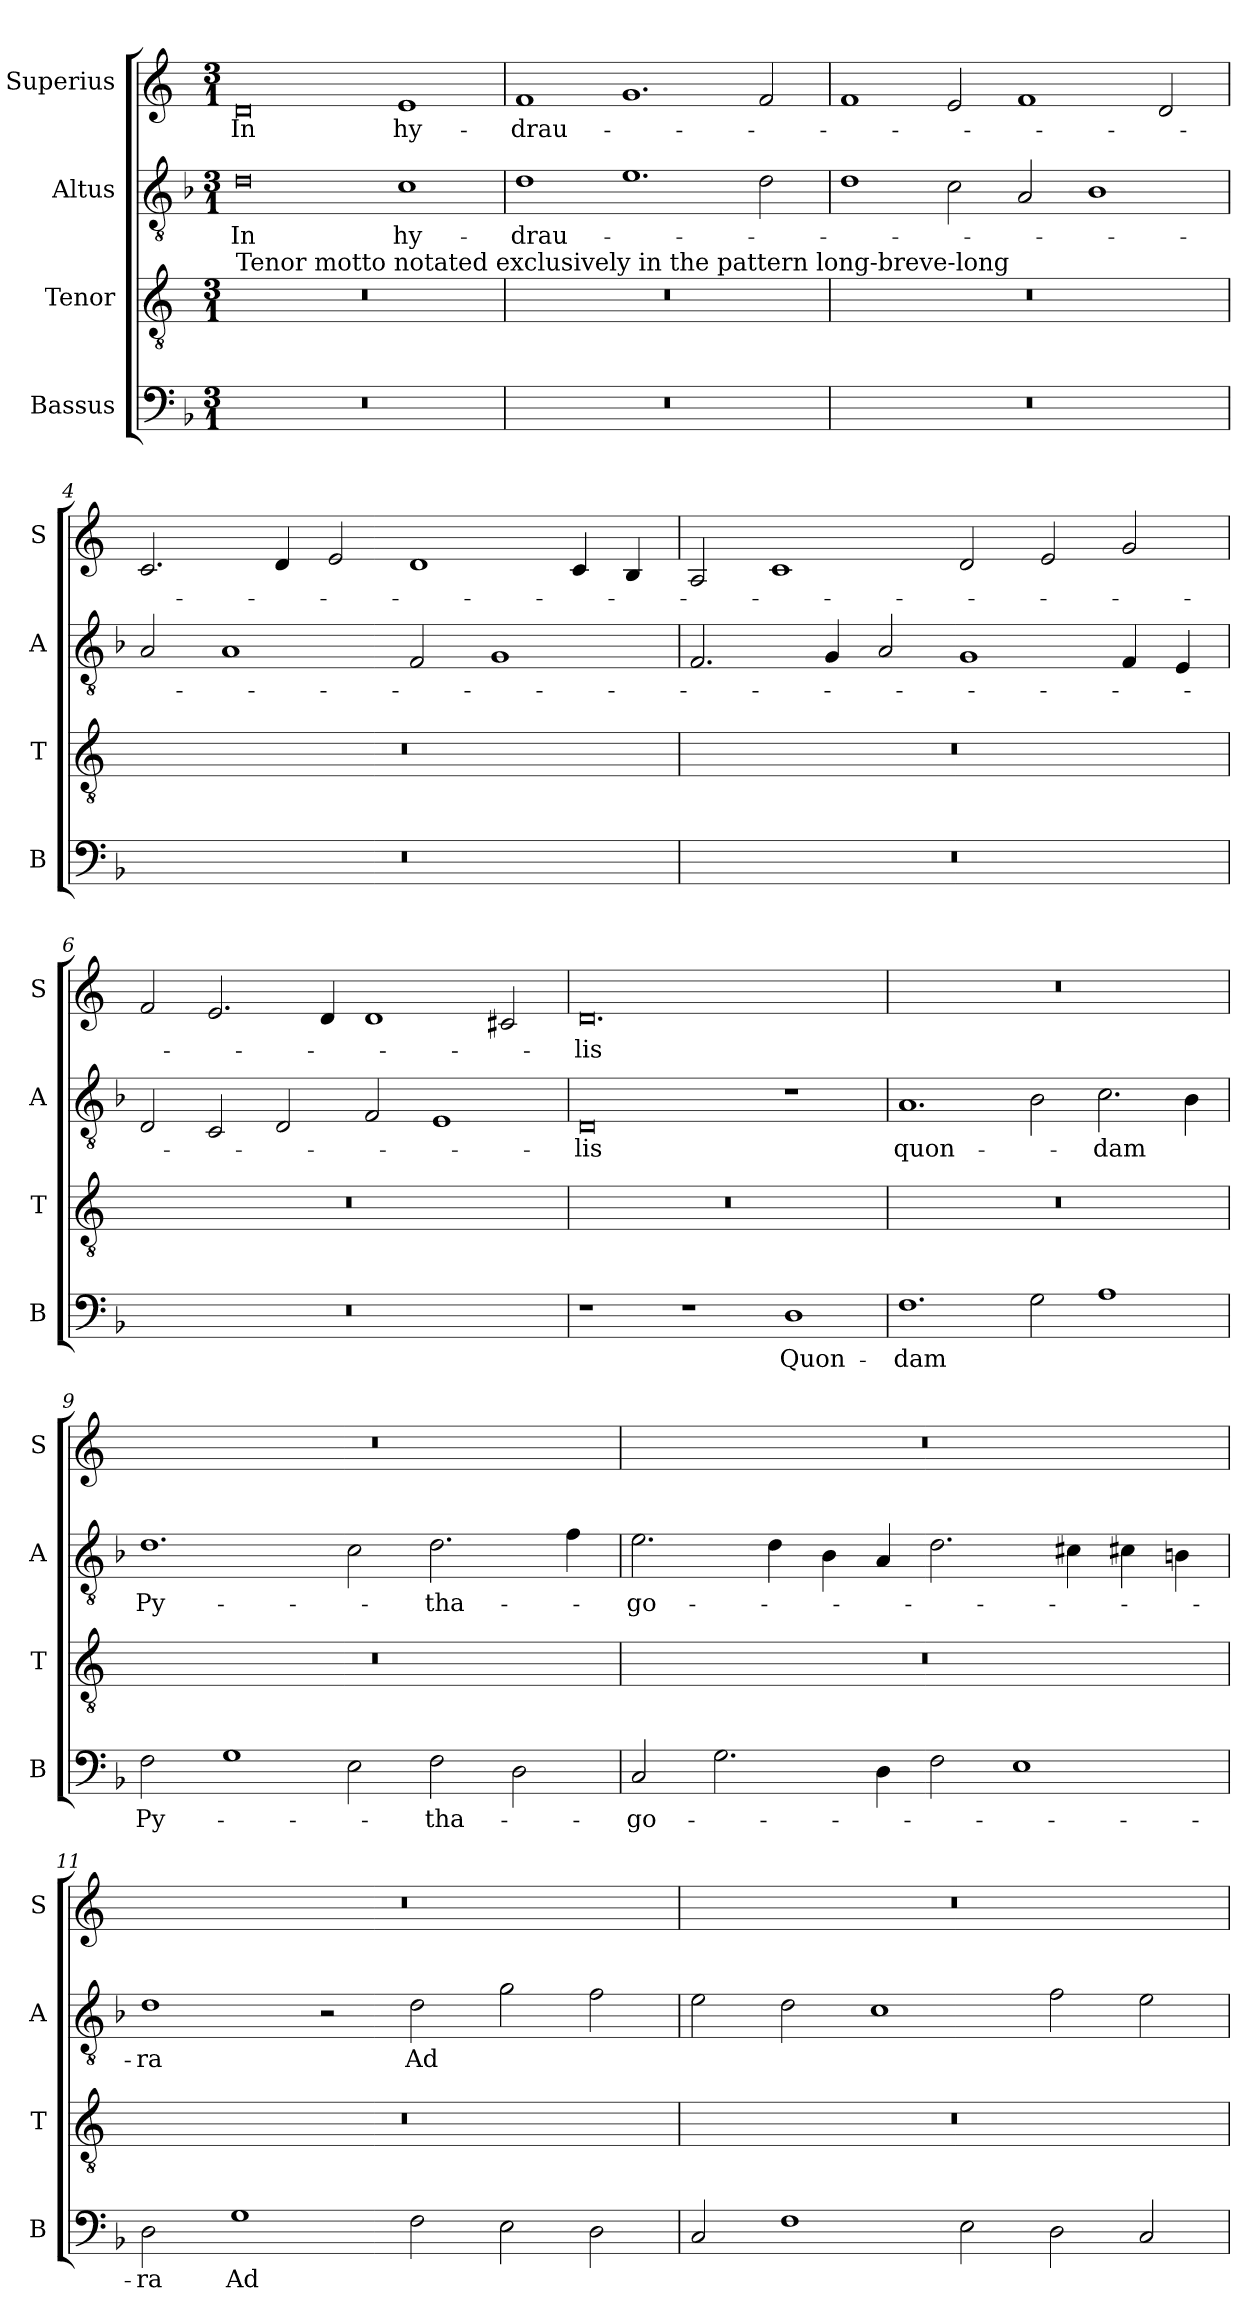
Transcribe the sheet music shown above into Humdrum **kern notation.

**kern	**text	**kern	**kern	**text	**kern	**text
*part4	*part4	*part3	*part2	*part2	*part1	*part1
*staff4	*staff4	*staff3	*staff2	*staff2	*staff1	*staff1
*I"Bassus	*	*I"Tenor	*I"Altus	*	*I"Superius	*
*I'B	*	*I'T	*I'A	*	*I'S	*
*clefF4	*	*clefGv2	*clefGv2	*	*clefG2	*
*k[b-]	*	*k[]	*k[b-]	*	*k[]	*
*M3/1	*	*M3/1	*M3/1	*	*M3/1	*
=1	=1	=1	=1	=1	=1	=1
!	!	!LO:TX:a:t=Tenor motto notated exclusively in the pattern long-breve-long	!	!	!	!
0.r	.	0.r	0d	In	0d	In
.	.	.	1c	hy-	1e	hy-
=2	=2	=2	=2	=2	=2	=2
0.r	.	0.r	1d	-drau-	1f	-drau-
.	.	.	1.e	.	1.g	.
.	.	.	2d\	.	2f/	.
=3	=3	=3	=3	=3	=3	=3
0.r	.	0.r	1d	.	1f	.
.	.	.	2c\	.	2e/	.
.	.	.	2A/	.	1f	.
.	.	.	1B-	.	.	.
.	.	.	.	.	2d/	.
=4	=4	=4	=4	=4	=4	=4
0.r	.	0.r	2A/	.	2.c/	.
.	.	.	1A	.	.	.
.	.	.	.	.	4d/	.
.	.	.	.	.	2e/	.
.	.	.	2F/	.	1d	.
.	.	.	1G	.	.	.
.	.	.	.	.	4c/	.
.	.	.	.	.	4B/	.
=5	=5	=5	=5	=5	=5	=5
0.r	.	0.r	2.F/	.	2A/	.
.	.	.	.	.	1c	.
.	.	.	4G/	.	.	.
.	.	.	2A/	.	.	.
.	.	.	1G	.	2d/	.
.	.	.	.	.	2e/	.
.	.	.	4F/	.	2g/	.
.	.	.	4E/	.	.	.
=6	=6	=6	=6	=6	=6	=6
0.r	.	0.r	2D/	.	2f/	.
.	.	.	2C/	.	2.e/	.
.	.	.	2D/	.	.	.
.	.	.	.	.	4d/	.
.	.	.	2F/	.	1d	.
.	.	.	1E	.	.	.
.	.	.	.	.	2c#X/	.
=7	=7	=7	=7	=7	=7	=7
1r	.	0.r	0D	-lis	0.d	-lis
1r	.	.	.	.	.	.
1D	Quon-	.	1r	.	.	.
=8	=8	=8	=8	=8	=8	=8
1.F	-dam	0.r	1.A	quon-	0.r	.
2G\	.	.	2B-\	.	.	.
1A	.	.	2.c\	-dam	.	.
.	.	.	4B-\	.	.	.
=9	=9	=9	=9	=9	=9	=9
2F\	Py-	0.r	1.d	Py-	0.r	.
1G	.	.	.	.	.	.
2E\	.	.	2c\	.	.	.
2F\	-tha-	.	2.d\	-tha-	.	.
2D\	.	.	.	.	.	.
.	.	.	4f\	.	.	.
=10	=10	=10	=10	=10	=10	=10
2C/	-go-	0.r	2.e\	-go-	0.r	.
2.G\	.	.	.	.	.	.
.	.	.	4d\	.	.	.
.	.	.	4B-\	.	.	.
4D\	.	.	4A/	.	.	.
2F\	.	.	2.d\	.	.	.
1E	.	.	.	.	.	.
.	.	.	4c#X\	.	.	.
.	.	.	4c#X\	.	.	.
.	.	.	4Bn\	.	.	.
=11	=11	=11	=11	=11	=11	=11
2D\	-ra	0.r	1d	-ra	0.r	.
1G	Ad	.	.	.	.	.
.	.	.	2r	.	.	.
2F\	.	.	2d\	Ad	.	.
2E\	.	.	2g\	.	.	.
2D\	.	.	2f\	.	.	.
=12	=12	=12	=12	=12	=12	=12
2C/	.	0.r	2e\	.	0.r	.
1F	.	.	2d\	.	.	.
.	.	.	1c	.	.	.
2E\	.	.	.	.	.	.
2D\	.	.	2f\	.	.	.
2C/	.	.	2e\	.	.	.
=	=	=	=	=	=	=
*-	*-	*-	*-	*-	*-	*-
